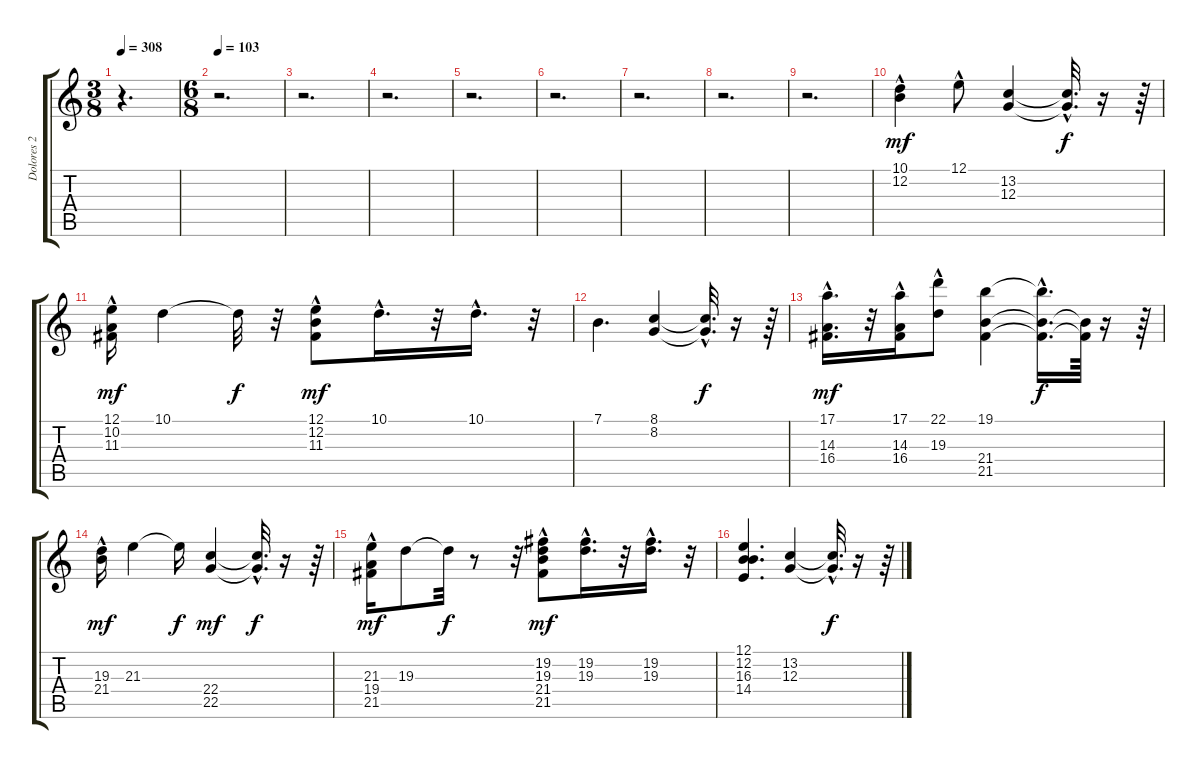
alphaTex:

\track ("Dolores 2" "Dolores 2") {instrument pad3polysynth}
\staff {score tabs}
\tuning (E4 B3 G3 D3 A2 E2) {hide}
\ts (3 8)
\tempo 308
\clef g2
\ks c
r.4{d dy mf instrument pad3polysynth} |
\ts (6 8)
\tempo 103
r.2{d} |
r.2{d} |
r.2{d} |
r.2{d} |
r.2{d} |
r.2{d} |
r.2{d} |
r.2{d} |
(10.1{hac} 12.2).4 12.1{hac}.8 (13.2 12.3).4 (13.2{hac t} 12.3{hac t}).32{d dy f} r.16 r.64 |
(12.1{hac} 10.2 11.3).16{dy mf} 10.1.4 10.1{t}.32{dy f} r.32 (12.1{hac} 12.2 11.3).8{dy mf} 10.1{hac}.16{d} r.32 10.1{hac}.16{d} r.32 |
7.1.4{d} (8.1 8.2).4 (8.1{hac t} 8.2{hac t}).32{d dy f} r.16 r.64 |
(17.1{hac} 14.3{hac} 16.4{hac}).16{d dy mf} r.32 (17.1{hac} 14.3{hac} 16.4{hac}).16 (22.1{hac} 19.3{hac}).8 (19.1 21.4 21.5).4 (19.1{hac t} 21.4{hac t} 21.5{hac t}).16{d dy f} (21.4{t} 21.5{t}).64 r.16 r.64 |
(19.3{hac} 21.4).16{dy mf} 21.3.4 21.3{t}.16{dy f} (22.4 22.5).4{dy mf} (22.4{hac t} 22.5{hac t}).32{d dy f} r.16 r.64 |
(21.3{hac} 19.4 21.5).16{dy mf} 19.3.8 19.3{t}.32{dy f} r.8 r.32 (19.2{hac} 19.3{hac} 21.4 21.5).8{dy mf} (19.2{hac} 19.3{hac}).16{d} r.32 (19.2{hac} 19.3{hac}).16{d} r.32 |
(12.1 12.2 16.3 14.4).4{d} (13.2 12.3).4 (13.2{hac t} 12.3{hac t}).32{d dy f} r.16 r.64
